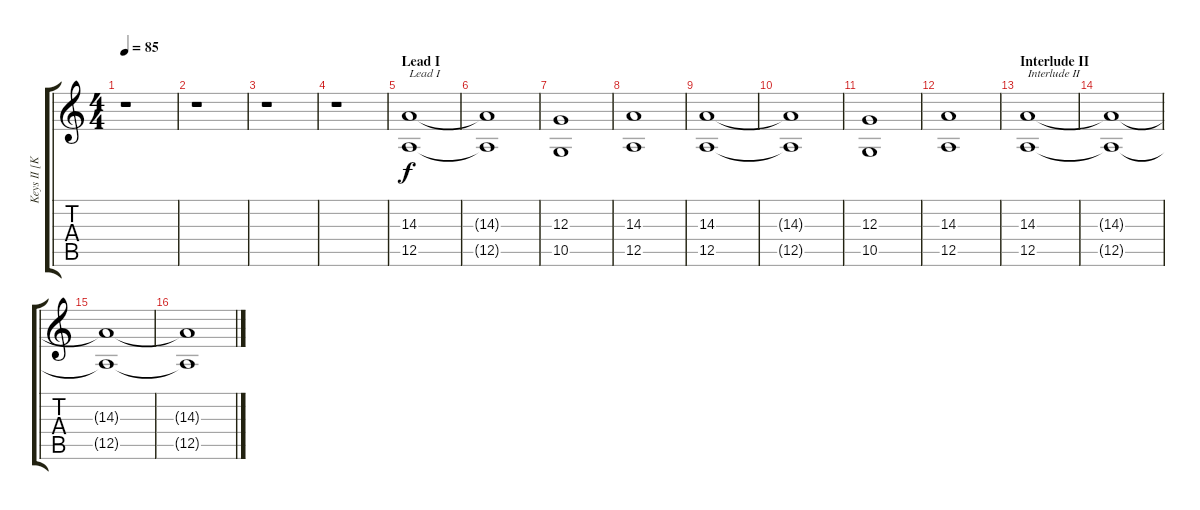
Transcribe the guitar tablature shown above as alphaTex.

\track ("Keys II [Kirkesola]" "Keys II [K") {instrument stringensemble1}
\staff {score tabs}
\tuning (E4 B3 G3 D3 A2 D2) {hide}
\ts (4 4)
\tempo 85
\clef g2
\ks c
r.1{dy f} |
r.1 |
r.1 |
r.1 |
\section ("" "Lead I")
(14.3 12.5).1{txt "Lead I"} |
(14.3{t} 12.5{t}).1 |
(12.3 10.5).1 |
(14.3 12.5).1 |
(14.3 12.5).1 |
(14.3{t} 12.5{t}).1 |
(12.3 10.5).1 |
(14.3 12.5).1 |
\section ("" "Interlude II")
(14.3 12.5).1{txt "Interlude II"} |
(14.3{t} 12.5{t}).1 |
(14.3{t} 12.5{t}).1 |
(14.3{t} 12.5{t}).1
